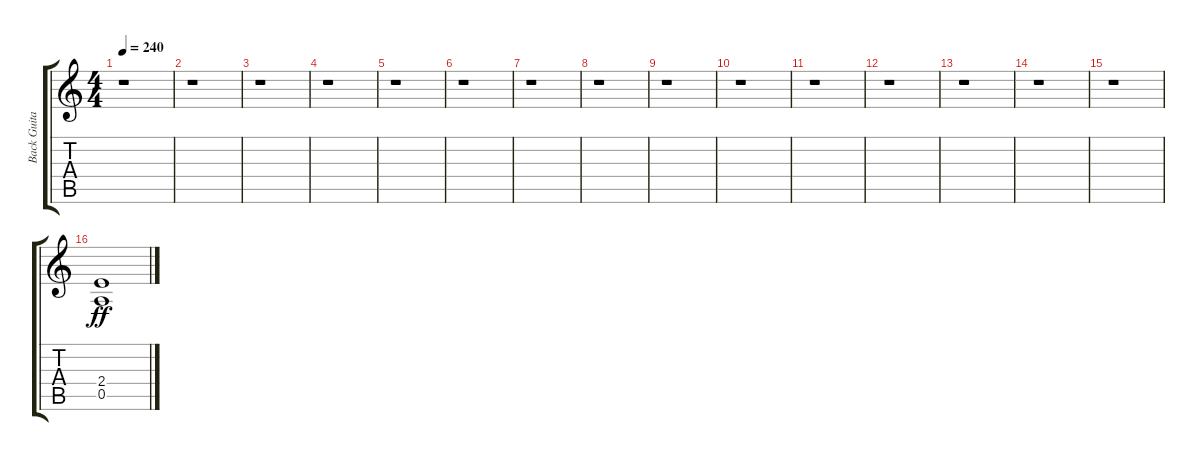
\track ("Back Guitar" "Back Guita") {instrument overdrivenguitar}
\staff {score tabs}
\tuning (E4 B3 G3 D3 A2 E2) {hide}
\ts (4 4)
\tempo 240
\clef g2
\ks c
r.1{dy ff instrument overdrivenguitar} |
r.1 |
r.1 |
r.1 |
r.1 |
r.1 |
r.1 |
r.1 |
r.1 |
r.1 |
r.1 |
r.1 |
r.1 |
r.1 |
r.1 |
(2.4 0.5).1
